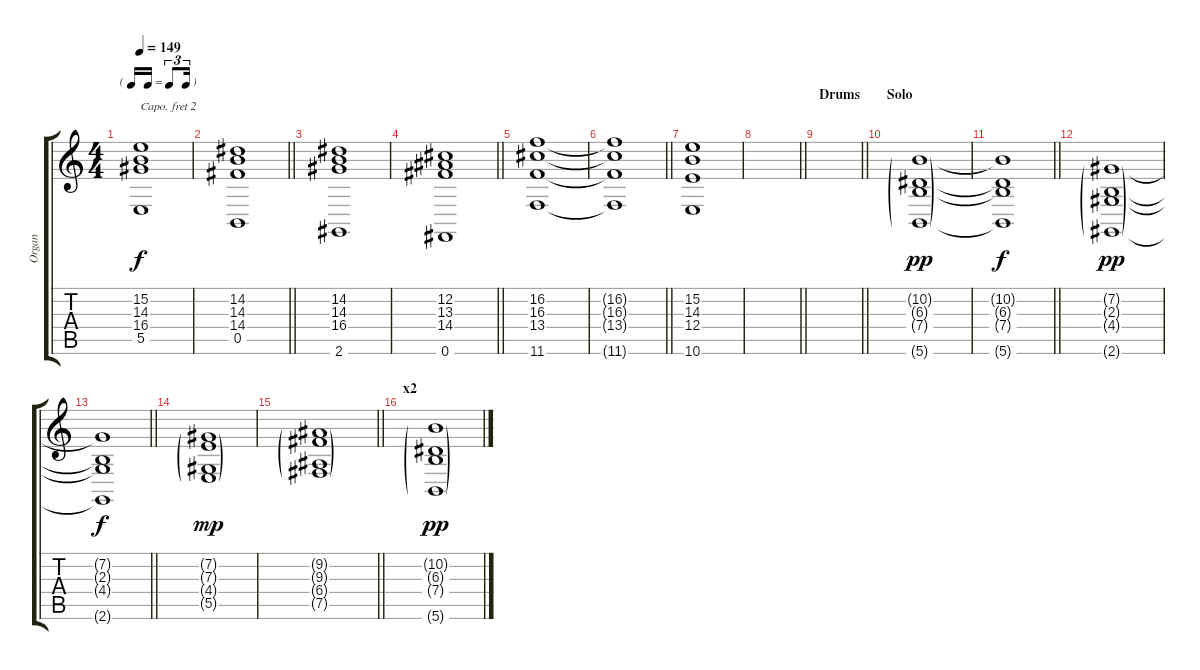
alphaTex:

\track ("Organ" "Organ") {instrument drawbarorgan}
\staff {score tabs}
\capo 2
\tuning (E4 B3 G3 D3 A2 E2) {hide}
\ts (4 4)
\tf triplet16th
\tempo 149
\clef g2
\ks c
(15.2 14.3 16.4 5.5).1{dy f} |
\barLineRight lightlight
(14.2 14.3 14.4 0.5).1 |
(14.2 14.3 16.4 2.6).1 |
\barLineRight lightlight
(12.2 13.3 14.4 0.6).1 |
(16.2 16.3 13.4 11.6).1 |
\barLineRight lightlight
(16.2{t} 16.3{t} 13.4{t} 11.6{t}).1 |
(15.2 14.3 12.4 10.6).1 |
\barLineRight lightlight
|
\section ("" "Drums")
\barLineRight lightlight
|
\section ("" "Solo")
(10.2{g} 6.3{g} 7.4{g} 5.6{g}).1{dy pp} |
\barLineRight lightlight
(10.2{t} 6.3{t} 7.4{t} 5.6{t}).1{dy f} |
(7.2{g} 2.3{g} 4.4{g} 2.6{g}).1{dy pp} |
\barLineRight lightlight
(7.2{t} 2.3{t} 4.4{t} 2.6{t}).1{dy f} |
(7.2{g} 7.3{g} 4.4{g} 5.5{g}).1{dy mp} |
\barLineRight lightlight
(9.2{g} 9.3{g} 6.4{g} 7.5{g}).1 |
\section ("" "x2")
(10.2{g} 6.3{g} 7.4{g} 5.6{g}).1{dy pp}
